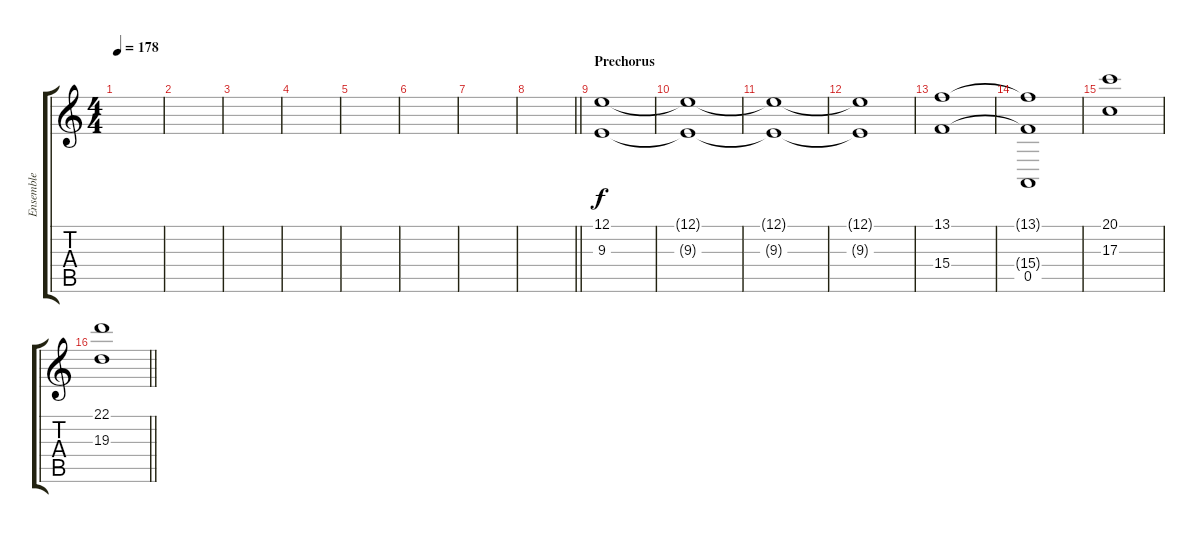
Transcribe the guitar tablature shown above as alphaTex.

\track ("Ensemble" "Ensemble") {instrument stringensemble1}
\staff {score tabs}
\tuning (E4 B3 G3 D3 A2 D2) {hide}
\ts (4 4)
\tempo 178
\clef g2
\ks c
|
|
|
|
|
|
|
\barLineRight lightlight
|
\section ("" "Prechorus")
(12.1 9.3).1{volume 9} |
(12.1{t} 9.3{t}).1 |
(12.1{t} 9.3{t}).1 |
(12.1{t} 9.3{t}).1 |
(13.1 15.4).1 |
(13.1{t} 15.4{t} 0.5).1 |
(20.1 17.3).1 |
\barLineRight lightlight
(22.1 19.3).1
